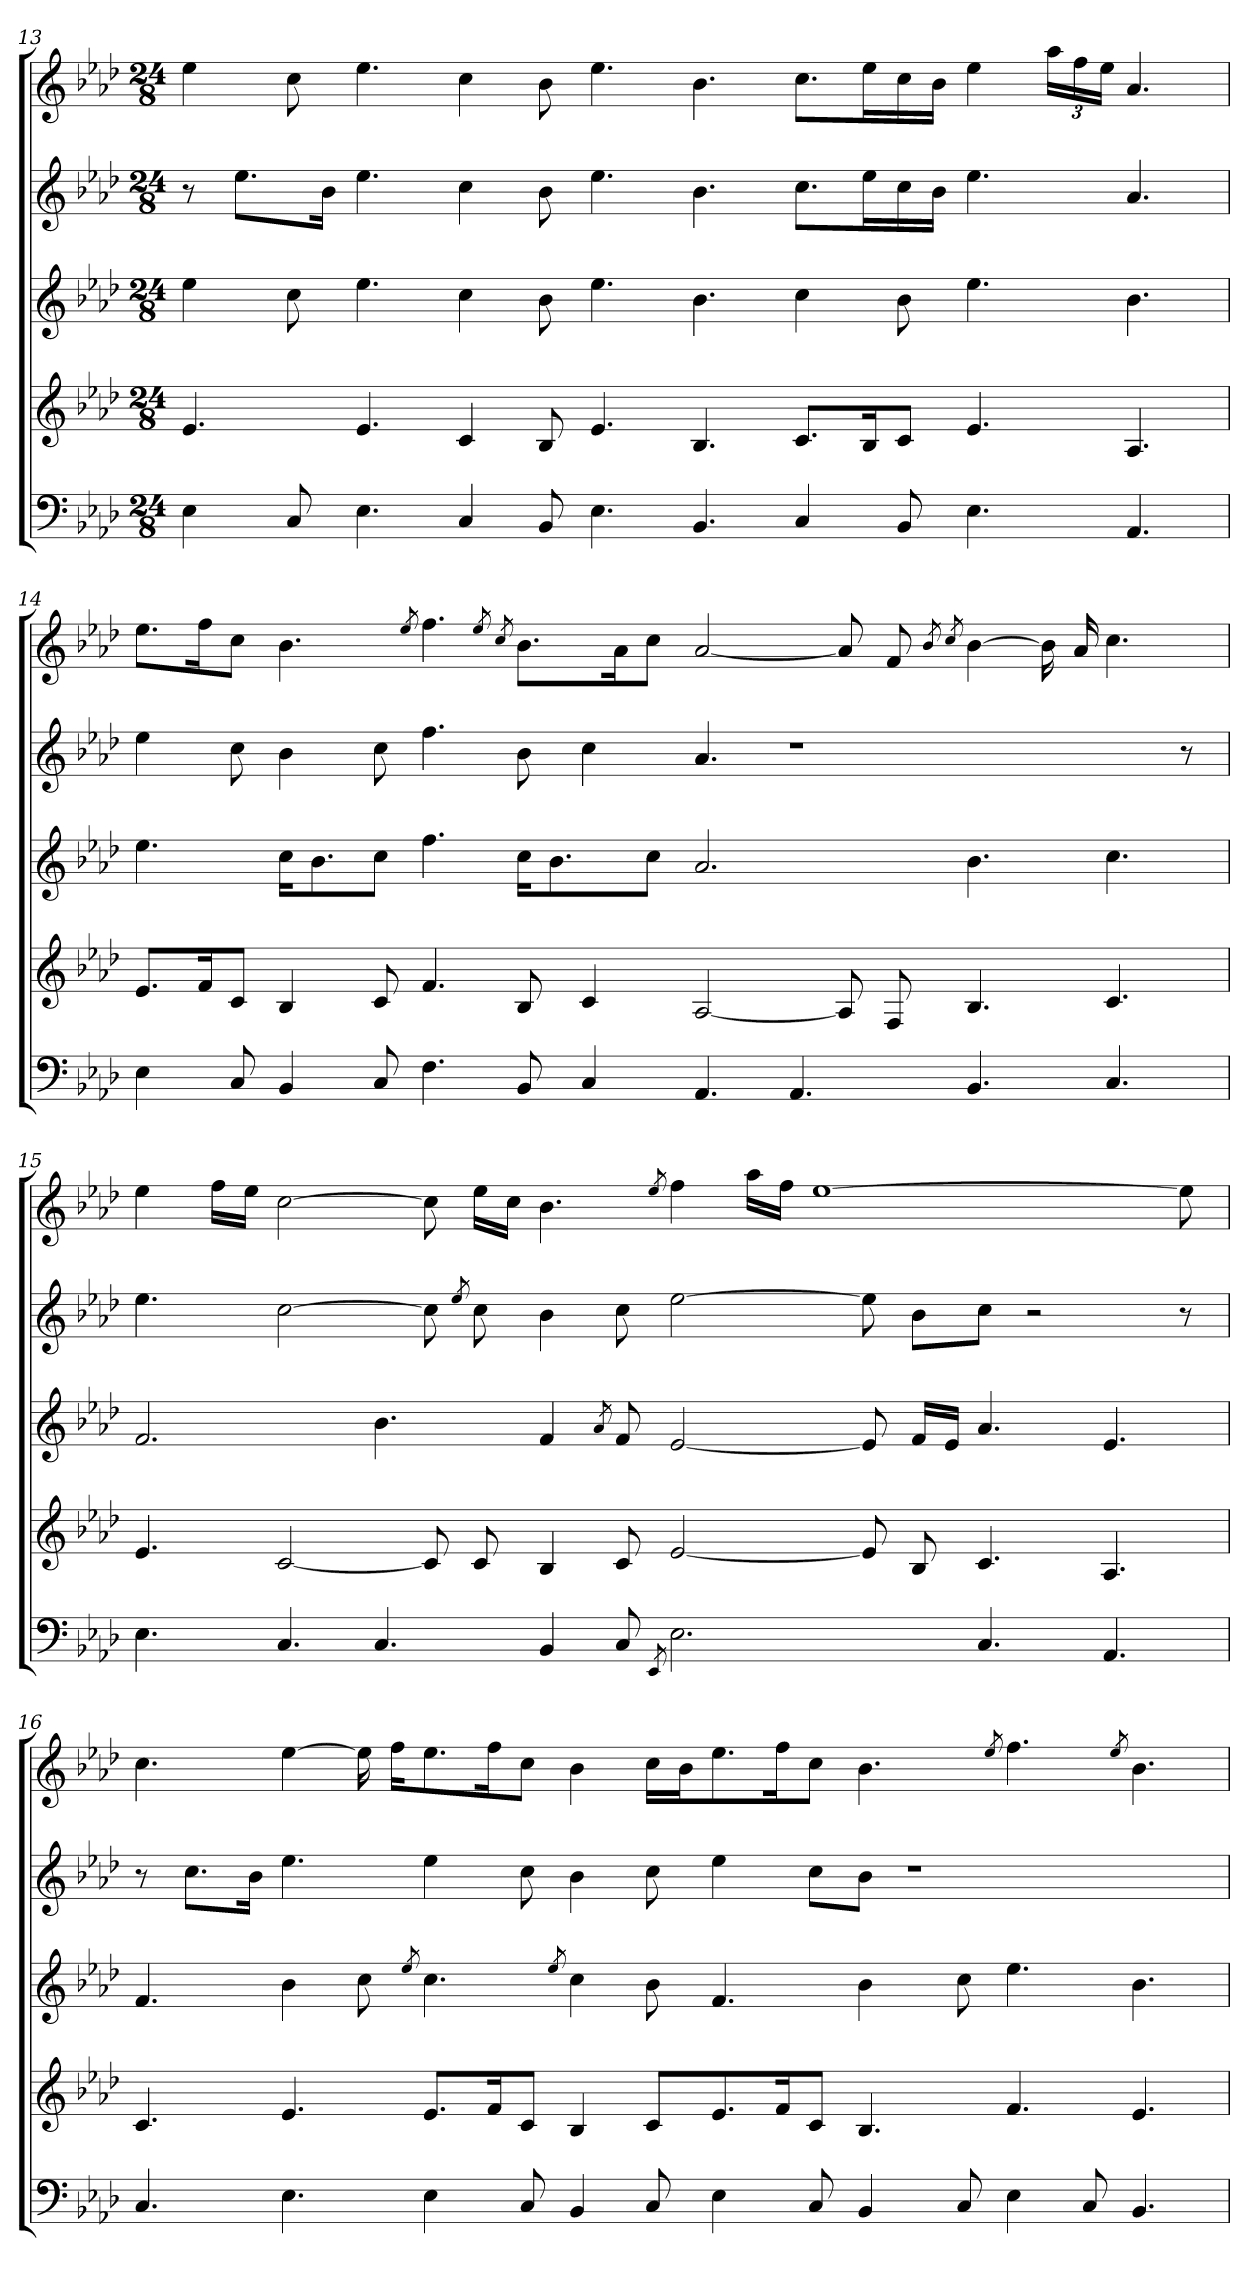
**kern	**kern	**kern	**kern	**kern
*part5	*part4	*part3	*part2	*part1
*staff5	*staff4	*staff3	*staff2	*staff1
*clefF4	*clefG2	*clefG2	*clefG2	*clefG2
*k[b-e-a-d-]	*k[b-e-a-d-]	*k[b-e-a-d-]	*k[b-e-a-d-]	*k[b-e-a-d-]
*M24/8	*M24/8	*M24/8	*M24/8	*M24/8
=13	=13	=13	=13	=13
4E-	4.e-	4ee-	8r	4ee-
.	.	.	8.ee-\L	.
8C	.	8cc	.	8cc
.	.	.	16b-\Jk	.
4.E-	4.e-	4.ee-	4.ee-	4.ee-
4C	4c	4cc	4cc	4cc
8BB-	8B-	8b-	8b-	8b-
4.E-	4.e-	4.ee-	4.ee-	4.ee-
4.BB-	4.B-	4.b-	4.b-	4.b-
4C	8.c/L	4cc	8.cc\L	8.cc\L
.	16B-/K	.	16ee-\L	16ee-\L
8BB-	8c/J	8b-	16cc\	16cc\
.	.	.	16b-\JJ	16b-\JJ
4.E-	4.e-	4.ee-	4.ee-	4ee-
.	.	.	.	24aa-\LL
.	.	.	.	24ff\
.	.	.	.	24ee-\JJ
4.AA-	4.A-	4.b-	4.a-	4.a-
=14	=14	=14	=14	=14
4E-	8.e-/L	4.ee-	4ee-	8.ee-\L
.	16f/K	.	.	16ff\K
8C	8c/J	.	8cc	8cc\J
4BB-	4B-	16cc\KL	4b-	4.b-
.	.	8.b-\	.	.
8C	8c	8cc\J	8cc	.
.	.	.	.	8qee-
4.F	4.f	4.ff	4.ff	4.ff
.	.	.	.	8qee-
.	.	.	.	8qcc
8BB-	8B-	16cc\KL	8b-	8.b-\L
.	.	8.b-\	.	.
4C	4c	.	4cc	.
.	.	.	.	16a-\K
.	.	8cc\J	.	8cc\J
4.AA-	[2A-	2.a-	4.a-	[2a-
4.AA-	.	.	1r	.
.	8A-]	.	.	8a-]
.	8F	.	.	8f
.	.	.	.	8qb-
.	.	.	.	8qcc
4.BB-	4.B-	4.b-	.	[4b-
.	.	.	.	16b-]
.	.	.	.	16a-
4.C	4.c	4.cc	.	4.cc
.	.	.	8r	.
=15	=15	=15	=15	=15
4.E-	4.e-	2.f	4.ee-	4ee-
.	.	.	.	16ff\LL
.	.	.	.	16ee-\JJ
4.C	[2c	.	[2cc	[2cc
4.C	.	4.b-	.	.
.	8c]	.	8cc]	8cc]
.	.	.	8qee-	.
.	8c	.	8cc	16ee-\LL
.	.	.	.	16cc\JJ
4BB-	4B-	4f	4b-	4.b-
.	.	8qa-	.	.
8C	8c	8f	8cc	.
8qEE-	.	.	.	8qee-
2.E-	[2e-	[2e-	[2ee-	4ff
.	.	.	.	16aa-\LL
.	.	.	.	16ff\JJ
.	.	.	.	[1ee-
.	8e-]	8e-]	8ee-]	.
.	8B-	16f/LL	8b-\L	.
.	.	16e-/JJ	.	.
4.C	4.c	4.a-	8cc\J	.
.	.	.	2r	.
4.AA-	4.A-	4.e-	.	.
.	.	.	8r	8ee-]
=16	=16	=16	=16	=16
4.C	4.c	4.f	8r	4.cc
.	.	.	8.cc\L	.
.	.	.	16b-\Jk	.
4.E-	4.e-	4b-	4.ee-	[4ee-
.	.	8cc	.	16ee-]
.	.	.	.	16ff\KL
.	.	8qee-	.	.
4E-	8.e-/L	4.cc	4ee-	8.ee-\
.	16f/K	.	.	16ff\K
8C	8c/J	.	8cc	8cc\J
.	.	8qee-	.	.
4BB-	4B-	4cc	4b-	4b-
8C	8c/L	8b-	8cc	16cc\LL
.	.	.	.	16b-\J
4E-	8.e-/	4.f	4ee-	8.ee-\
.	16f/K	.	.	16ff\K
8C	8c/J	.	8cc\L	8cc\J
4BB-	4.B-	4b-	8b-\J	4.b-
.	.	.	1r	.
8C	.	8cc	.	.
.	.	.	.	8qee-
4E-	4.f	4.ee-	.	4.ff
8C	.	.	.	.
.	.	.	.	8qee-
4.BB-	4.e-	4.b-	.	4.b-
=	=	=	=	=
*-	*-	*-	*-	*-
